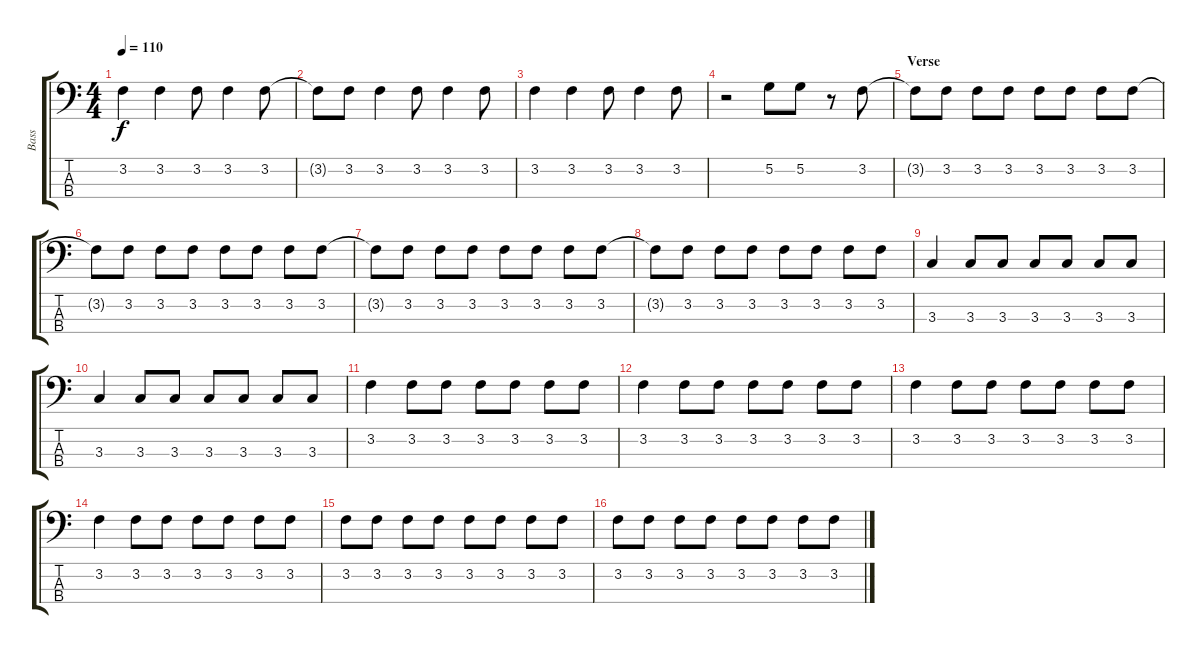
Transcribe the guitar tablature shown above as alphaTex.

\track ("Bass" "Bass") {instrument electricbassfinger}
\staff {score tabs}
\tuning (G2 D2 A1 E1) {hide}
\ts (4 4)
\tempo 110
\clef f4
\ks c
3.2.4{dy f instrument electricbassfinger} 3.2.4 3.2.8 3.2.4 3.2.8 |
3.2{t}.8 3.2.8 3.2.4 3.2.8 3.2.4 3.2.8 |
3.2.4 3.2.4 3.2.8 3.2.4 3.2.8 |
r.2 5.2.8 5.2.8 r.8 3.2.8 |
\section ("" "Verse")
3.2{t}.8 3.2.8 3.2.8 3.2.8 3.2.8 3.2.8 3.2.8 3.2.8 |
3.2{t}.8 3.2.8 3.2.8 3.2.8 3.2.8 3.2.8 3.2.8 3.2.8 |
3.2{t}.8 3.2.8 3.2.8 3.2.8 3.2.8 3.2.8 3.2.8 3.2.8 |
3.2{t}.8 3.2.8 3.2.8 3.2.8 3.2.8 3.2.8 3.2.8 3.2.8 |
3.3.4 3.3.8 3.3.8 3.3.8 3.3.8 3.3.8 3.3.8 |
3.3.4 3.3.8 3.3.8 3.3.8 3.3.8 3.3.8 3.3.8 |
3.2.4 3.2.8 3.2.8 3.2.8 3.2.8 3.2.8 3.2.8 |
3.2.4 3.2.8 3.2.8 3.2.8 3.2.8 3.2.8 3.2.8 |
3.2.4 3.2.8 3.2.8 3.2.8 3.2.8 3.2.8 3.2.8 |
3.2.4 3.2.8 3.2.8 3.2.8 3.2.8 3.2.8 3.2.8 |
3.2.8 3.2.8 3.2.8 3.2.8 3.2.8 3.2.8 3.2.8 3.2.8 |
3.2.8 3.2.8 3.2.8 3.2.8 3.2.8 3.2.8 3.2.8 3.2.8
